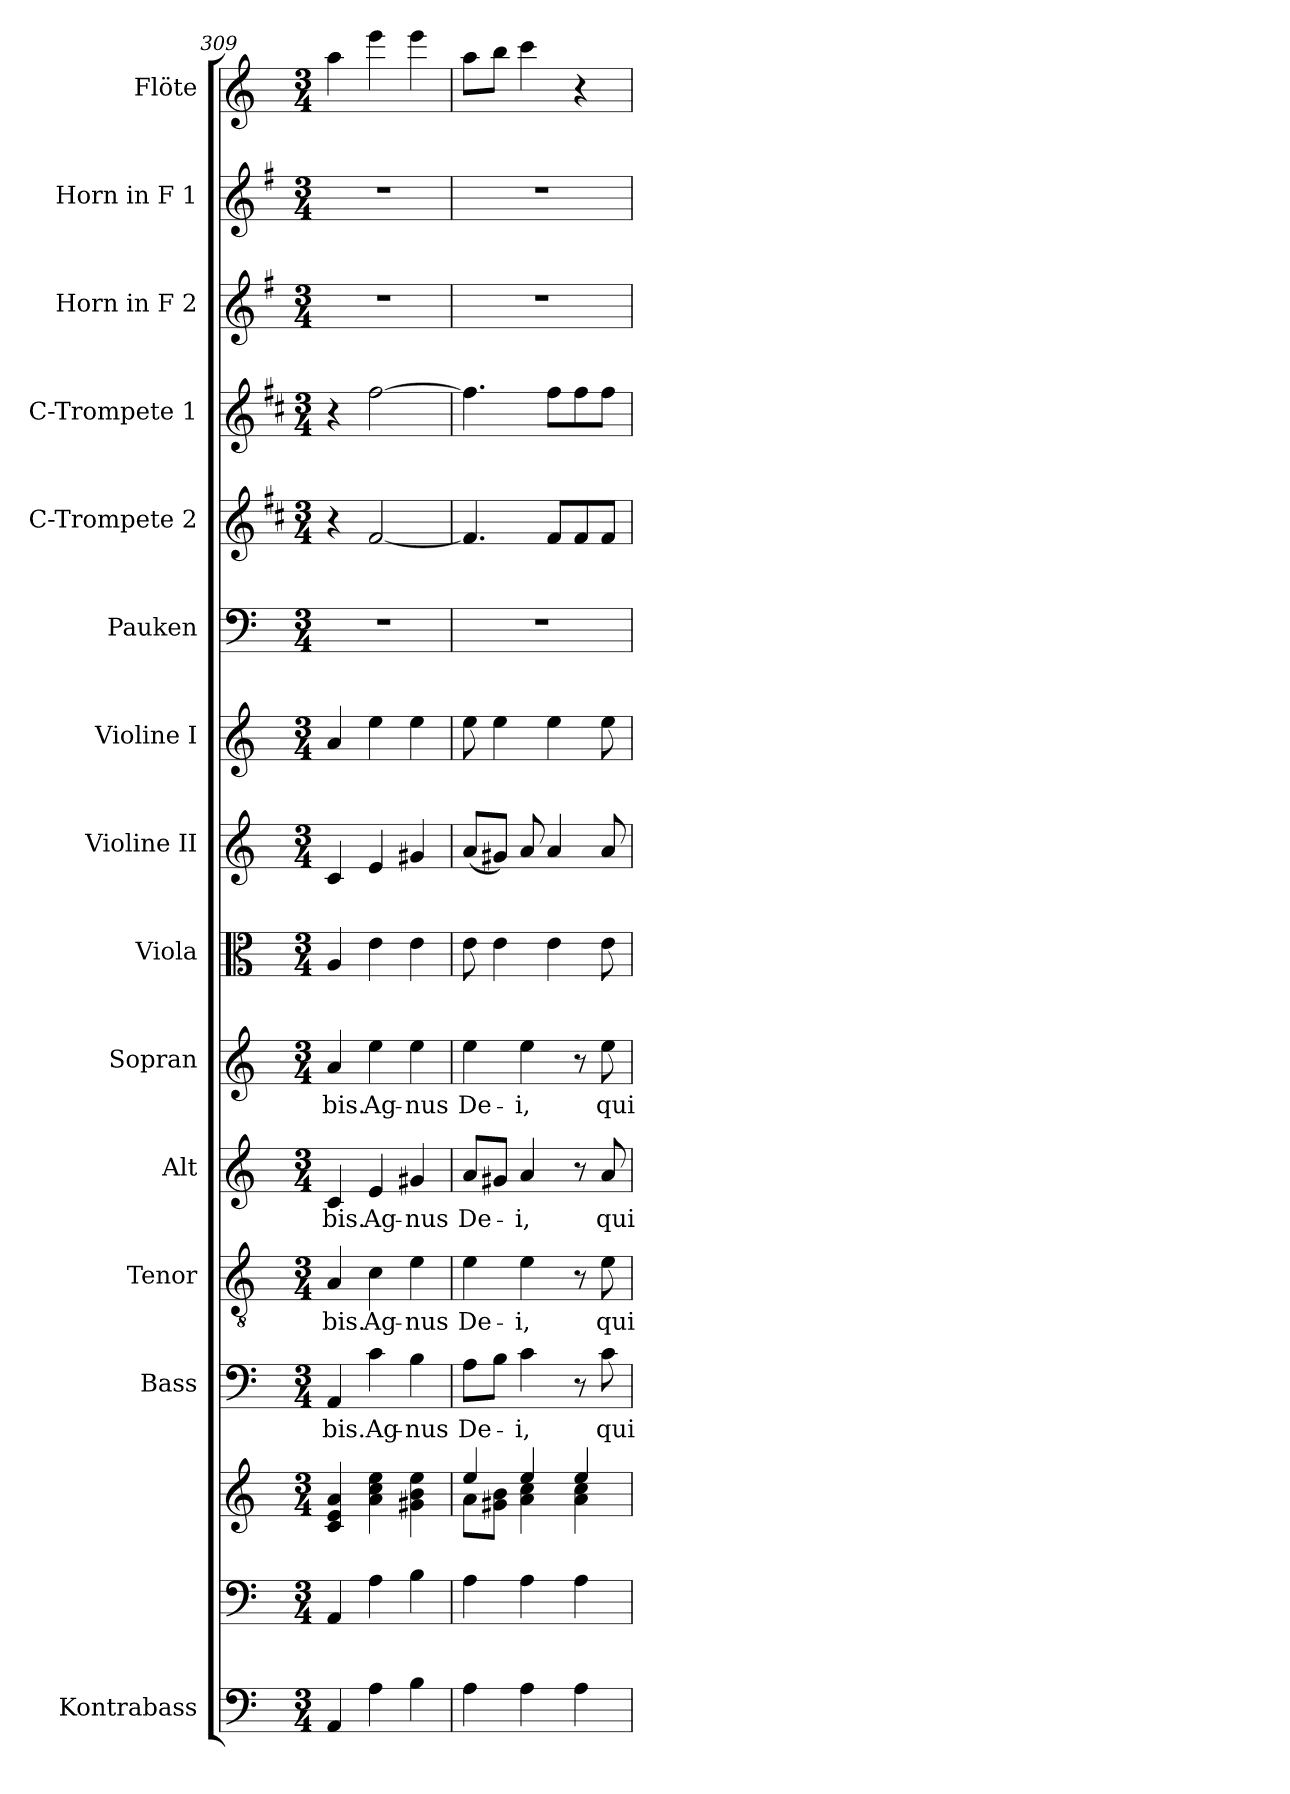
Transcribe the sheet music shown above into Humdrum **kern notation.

**kern	**kern	**kern	**kern	**text	**kern	**text	**kern	**text	**kern	**text	**kern	**kern	**kern	**kern	**kern	**kern	**kern	**kern	**kern
*part15	*part14	*part14	*part13	*part13	*part12	*part12	*part11	*part11	*part10	*part10	*part9	*part8	*part7	*part6	*part5	*part4	*part3	*part2	*part1
*staff16	*staff15	*staff14	*staff13	*staff13	*staff12	*staff12	*staff11	*staff11	*staff10	*staff10	*staff9	*staff8	*staff7	*staff6	*staff5	*staff4	*staff3	*staff2	*staff1
*I"Kontrabass	*	*	*I"Bass	*	*I"Tenor	*	*I"Alt	*	*I"Sopran	*	*I"Viola	*I"Violine II	*I"Violine I	*I"Pauken	*I"C-Trompete 2	*I"C-Trompete 1	*I"Horn in F 2	*I"Horn in F 1	*I"Flöte
*I'Kb.	*	*	*I'B.	*	*I'T.	*	*I'A.	*	*I'S.	*	*I'Vla.	*I'Vl. II	*I'Vl. I	*I'Pk.	*I'C Trp. 2	*I'C Trp. 1	*	*	*I'Fl.
*clefF4	*clefF4	*clefG2	*clefF4	*	*clefGv2	*	*clefG2	*	*clefG2	*	*clefC3	*clefG2	*clefG2	*clefF4	*clefG2	*clefG2	*clefG2	*clefG2	*clefG2
*ITrd7c12	*	*	*	*	*	*	*	*	*	*	*	*	*	*	*ITrd1c2	*ITrd1c2	*ITrd4c7	*ITrd4c7	*
*k[]	*k[]	*k[]	*k[]	*	*k[]	*	*k[]	*	*k[]	*	*k[]	*k[]	*k[]	*k[]	*k[]	*k[]	*k[]	*k[]	*k[]
*C:	*C:	*C:	*C:	*	*C:	*	*C:	*	*C:	*	*C:	*C:	*C:	*C:	*C:	*C:	*C:	*C:	*C:
*M3/4	*M3/4	*M3/4	*M3/4	*	*M3/4	*	*M3/4	*	*M3/4	*	*M3/4	*M3/4	*M3/4	*M3/4	*M3/4	*M3/4	*M3/4	*M3/4	*M3/4
=309	=309	=309	=309	=309	=309	=309	=309	=309	=309	=309	=309	=309	=309	=309	=309	=309	=309	=309	=309
!	!	!	!	!LO:LY:b	!	!LO:LY:b	!	!LO:LY:b	!	!LO:LY:b	!	!	!	!	!	!	!	!	!
4AAA/	4AA/	4c/ 4e/ 4a/	4AA/	-bis	4A/	-bis.	4c/	-bis.	4a/	-bis.	4A/	4c/	4a/	2.r	4r	4r	2.r	2.r	4aa\
!	!	!	!	!LO:LY:b	!	!LO:LY:b	!	!LO:LY:b	!	!LO:LY:b	!	!	!	!	!	!	!	!	!
4AA\	4A\	4a\ 4cc\ 4ee\	4c\	.Ag-	4c\	Ag-	4e/	Ag-	4ee\	Ag-	4e\	4e/	4ee\	.	[2e/	[2ee\	.	.	4eee\
!	!	!	!	!LO:LY:b	!	!LO:LY:b	!	!LO:LY:b	!	!LO:LY:b	!	!	!	!	!	!	!	!	!
4BB\	4B\	4g#X\ 4b\ 4ee\	4B\	-nus	4e\	-nus	4g#X/	-nus	4ee\	-nus	4e\	4g#X/	4ee\	.	.	.	.	.	4eee\
=310	=310	=310	=310	=310	=310	=310	=310	=310	=310	=310	=310	=310	=310	=310	=310	=310	=310	=310	=310
*	*	*^	*	*	*	*	*	*	*	*	*	*	*	*	*	*	*	*	*
!	!	!	!	!	!LO:LY:b	!	!LO:LY:b	!	!LO:LY:b	!	!LO:LY:b	!	!	!	!	!	!	!	!	!
4AA\	4A\	4ee/	8a\L	8A\L	De-	4e\	De-	8a/L	De-	4ee\	De-	8e\	(<8a/L	8ee\	2.r	4.e/]	4.ee\]	2.r	2.r	8aa\L
.	.	.	8g#X\ 8b\J	8B\J	.	.	.	8g#X/J	.	.	.	4e\	8g#X/J)	4ee\	.	.	.	.	.	8bb\J
!	!	!	!	!	!LO:LY:b	!	!LO:LY:b	!	!LO:LY:b	!	!LO:LY:b	!	!	!	!	!	!	!	!	!
4AA\	4A\	4ee/	4a\ 4cc\	4c\	-i,	4e\	-i,	4a/	-i,	4ee\	-i,	.	8a/	.	.	.	.	.	.	4ccc\
.	.	.	.	.	.	.	.	.	.	.	.	4e\	4a/	4ee\	.	8e/L	8ee\L	.	.	.
4AA\	4A\	4ee/	4a\ 4cc\	8r	.	8r	.	8r	.	8r	.	.	.	.	.	8e/	8ee\	.	.	4r
!	!	!	!	!	!LO:LY:b	!	!LO:LY:b	!	!LO:LY:b	!	!LO:LY:b	!	!	!	!	!	!	!	!	!
.	.	.	.	8c\	qui	8e\	qui	8a/	qui	8ee\	qui	8e\	8a/	8ee\	.	8e/J	8ee\J	.	.	.
*	*	*v	*v	*	*	*	*	*	*	*	*	*	*	*	*	*	*	*	*	*
=	=	=	=	=	=	=	=	=	=	=	=	=	=	=	=	=	=	=	=
*-	*-	*-	*-	*-	*-	*-	*-	*-	*-	*-	*-	*-	*-	*-	*-	*-	*-	*-	*-
